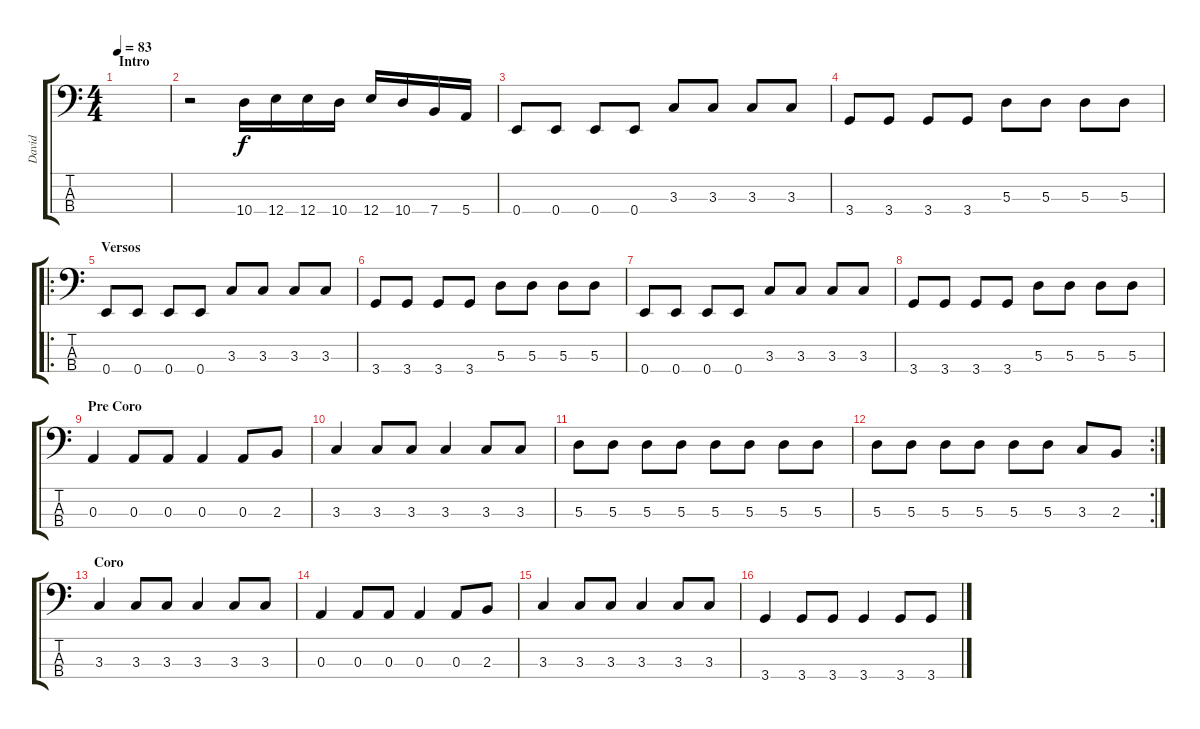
\track ("David" "David") {instrument electricbassfinger}
\staff {score tabs}
\tuning (G2 D2 A1 E1) {hide}
\ts (4 4)
\section ("" "Intro")
\tempo 83
\clef f4
\ks c
|
r.2 10.4.16 12.4.16 12.4.16 10.4.16 12.4.16 10.4.16 7.4.16 5.4.16 |
0.4.8 0.4.8 0.4.8 0.4.8 3.3.8 3.3.8 3.3.8 3.3.8 |
3.4.8 3.4.8 3.4.8 3.4.8 5.3.8 5.3.8 5.3.8 5.3.8 |
\ro
\section ("" "Versos")
0.4.8 0.4.8 0.4.8 0.4.8 3.3.8 3.3.8 3.3.8 3.3.8 |
3.4.8 3.4.8 3.4.8 3.4.8 5.3.8 5.3.8 5.3.8 5.3.8 |
0.4.8 0.4.8 0.4.8 0.4.8 3.3.8 3.3.8 3.3.8 3.3.8 |
3.4.8 3.4.8 3.4.8 3.4.8 5.3.8 5.3.8 5.3.8 5.3.8 |
\section ("" "Pre Coro")
0.3.4 0.3.8 0.3.8 0.3.4 0.3.8 2.3.8 |
3.3.4 3.3.8 3.3.8 3.3.4 3.3.8 3.3.8 |
5.3.8 5.3.8 5.3.8 5.3.8 5.3.8 5.3.8 5.3.8 5.3.8 |
\rc 2
5.3.8 5.3.8 5.3.8 5.3.8 5.3.8 5.3.8 3.3.8 2.3.8 |
\section ("" "Coro")
3.3.4 3.3.8 3.3.8 3.3.4 3.3.8 3.3.8 |
0.3.4 0.3.8 0.3.8 0.3.4 0.3.8 2.3.8 |
3.3.4 3.3.8 3.3.8 3.3.4 3.3.8 3.3.8 |
3.4.4 3.4.8 3.4.8 3.4.4 3.4.8 3.4.8
